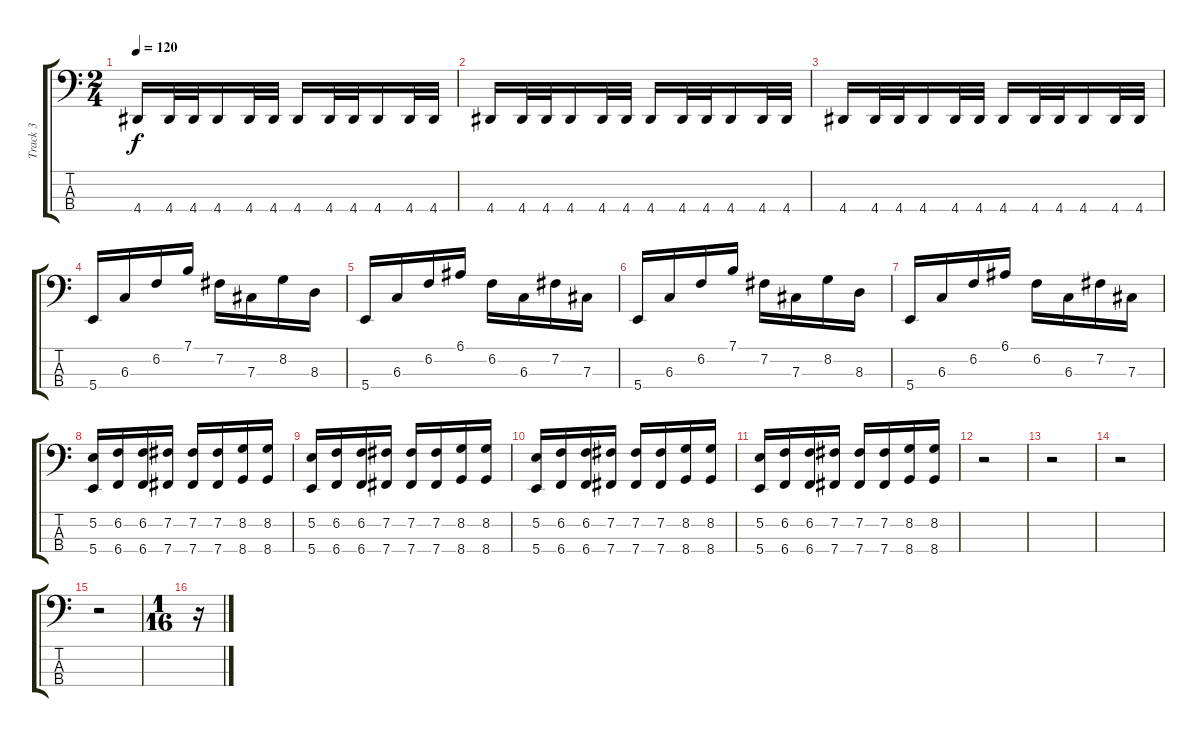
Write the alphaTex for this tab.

\track ("Track 3" "Track 3") {instrument electricbasspick}
\staff {score tabs}
\tuning (E2 B1 Gb1 B0) {hide}
\ts (2 4)
\tempo 120
\clef f4
\ks c
4.4.16{dy f} 4.4.32 4.4.32 4.4.16 4.4.32 4.4.32 4.4.16 4.4.32 4.4.32 4.4.16 4.4.32 4.4.32 |
4.4.16 4.4.32 4.4.32 4.4.16 4.4.32 4.4.32 4.4.16 4.4.32 4.4.32 4.4.16 4.4.32 4.4.32 |
4.4.16 4.4.32 4.4.32 4.4.16 4.4.32 4.4.32 4.4.16 4.4.32 4.4.32 4.4.16 4.4.32 4.4.32 |
5.4.16 6.3.16 6.2.16 7.1.16 7.2.16 7.3.16 8.2.16 8.3.16 |
5.4.16 6.3.16 6.2.16 6.1.16 6.2.16 6.3.16 7.2.16 7.3.16 |
5.4.16 6.3.16 6.2.16 7.1.16 7.2.16 7.3.16 8.2.16 8.3.16 |
5.4.16 6.3.16 6.2.16 6.1.16 6.2.16 6.3.16 7.2.16 7.3.16 |
(5.2 5.4).16 (6.2 6.4).16 (6.2 6.4).16 (7.2 7.4).16 (7.2 7.4).16 (7.2 7.4).16 (8.2 8.4).16 (8.2 8.4).16 |
(5.2 5.4).16 (6.2 6.4).16 (6.2 6.4).16 (7.2 7.4).16 (7.2 7.4).16 (7.2 7.4).16 (8.2 8.4).16 (8.2 8.4).16 |
(5.2 5.4).16 (6.2 6.4).16 (6.2 6.4).16 (7.2 7.4).16 (7.2 7.4).16 (7.2 7.4).16 (8.2 8.4).16 (8.2 8.4).16 |
(5.2 5.4).16 (6.2 6.4).16 (6.2 6.4).16 (7.2 7.4).16 (7.2 7.4).16 (7.2 7.4).16 (8.2 8.4).16 (8.2 8.4).16 |
r.2 |
r.2 |
r.2 |
r.2 |
\ts (1 16)
r.16
